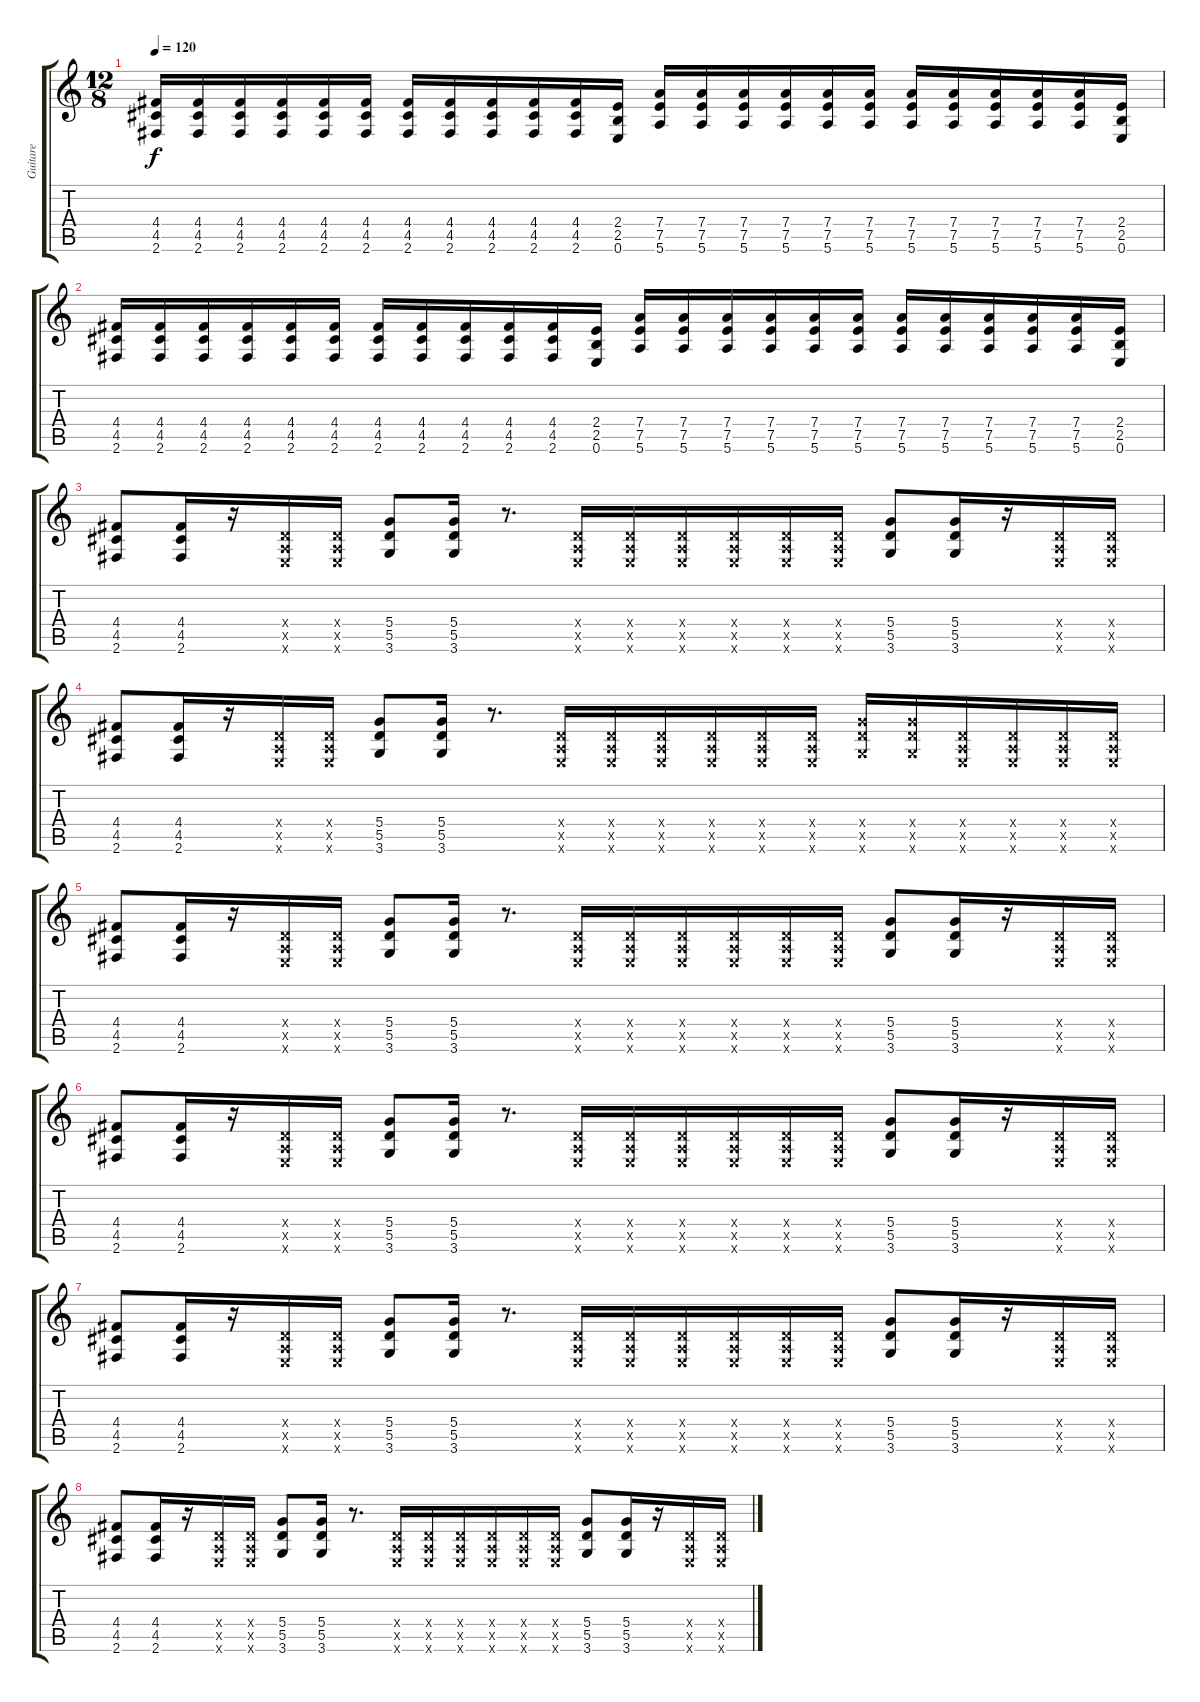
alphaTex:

\track ("Guitare" "Guitare") {instrument distortionguitar}
\staff {score tabs}
\tuning (E4 B3 G3 D3 A2 E2) {hide}
\ts (12 8)
\tempo 120
\clef g2
\ks c
(4.4 4.5 2.6).16{dy f} (4.4 4.5 2.6).16 (4.4 4.5 2.6).16 (4.4 4.5 2.6).16 (4.4 4.5 2.6).16 (4.4 4.5 2.6).16 (4.4 4.5 2.6).16 (4.4 4.5 2.6).16 (4.4 4.5 2.6).16 (4.4 4.5 2.6).16 (4.4 4.5 2.6).16 (2.4 2.5 0.6).16 (7.4 7.5 5.6).16 (7.4 7.5 5.6).16 (7.4 7.5 5.6).16 (7.4 7.5 5.6).16 (7.4 7.5 5.6).16 (7.4 7.5 5.6).16 (7.4 7.5 5.6).16 (7.4 7.5 5.6).16 (7.4 7.5 5.6).16 (7.4 7.5 5.6).16 (7.4 7.5 5.6).16 (2.4 2.5 0.6).16 |
(4.4 4.5 2.6).16 (4.4 4.5 2.6).16 (4.4 4.5 2.6).16 (4.4 4.5 2.6).16 (4.4 4.5 2.6).16 (4.4 4.5 2.6).16 (4.4 4.5 2.6).16 (4.4 4.5 2.6).16 (4.4 4.5 2.6).16 (4.4 4.5 2.6).16 (4.4 4.5 2.6).16 (2.4 2.5 0.6).16 (7.4 7.5 5.6).16 (7.4 7.5 5.6).16 (7.4 7.5 5.6).16 (7.4 7.5 5.6).16 (7.4 7.5 5.6).16 (7.4 7.5 5.6).16 (7.4 7.5 5.6).16 (7.4 7.5 5.6).16 (7.4 7.5 5.6).16 (7.4 7.5 5.6).16 (7.4 7.5 5.6).16 (2.4 2.5 0.6).16 |
(4.4 4.5 2.6).8 (4.4 4.5 2.6).16 r.16 (0.4{x} 0.5{x} 0.6{x}).16 (0.4{x} 0.5{x} 0.6{x}).16 (5.4 5.5 3.6).8 (5.4 5.5 3.6).16 r.8{d} (0.4{x} 0.5{x} 0.6{x}).16 (0.4{x} 0.5{x} 0.6{x}).16 (0.4{x} 0.5{x} 0.6{x}).16 (0.4{x} 0.5{x} 0.6{x}).16 (0.4{x} 0.5{x} 0.6{x}).16 (0.4{x} 0.5{x} 0.6{x}).16 (5.4 5.5 3.6).8 (5.4 5.5 3.6).16 r.16 (0.4{x} 0.5{x} 0.6{x}).16 (0.4{x} 0.5{x} 0.6{x}).16 |
(4.4 4.5 2.6).8 (4.4 4.5 2.6).16 r.16 (0.4{x} 0.5{x} 0.6{x}).16 (0.4{x} 0.5{x} 0.6{x}).16 (5.4 5.5 3.6).8 (5.4 5.5 3.6).16 r.8{d} (0.4{x} 0.5{x} 0.6{x}).16 (0.4{x} 0.5{x} 0.6{x}).16 (0.4{x} 0.5{x} 0.6{x}).16 (0.4{x} 0.5{x} 0.6{x}).16 (0.4{x} 0.5{x} 0.6{x}).16 (0.4{x} 0.5{x} 0.6{x}).16 (5.4{x} 5.5{x} 3.6{x}).16 (5.4{x} 5.5{x} 3.6{x}).16 (0.4{x} 0.5{x} 0.6{x}).16 (0.4{x} 0.5{x} 0.6{x}).16 (0.4{x} 0.5{x} 0.6{x}).16 (0.4{x} 0.5{x} 0.6{x}).16 |
(4.4 4.5 2.6).8 (4.4 4.5 2.6).16 r.16 (0.4{x} 0.5{x} 0.6{x}).16 (0.4{x} 0.5{x} 0.6{x}).16 (5.4 5.5 3.6).8 (5.4 5.5 3.6).16 r.8{d} (0.4{x} 0.5{x} 0.6{x}).16 (0.4{x} 0.5{x} 0.6{x}).16 (0.4{x} 0.5{x} 0.6{x}).16 (0.4{x} 0.5{x} 0.6{x}).16 (0.4{x} 0.5{x} 0.6{x}).16 (0.4{x} 0.5{x} 0.6{x}).16 (5.4 5.5 3.6).8 (5.4 5.5 3.6).16 r.16 (0.4{x} 0.5{x} 0.6{x}).16 (0.4{x} 0.5{x} 0.6{x}).16 |
(4.4 4.5 2.6).8 (4.4 4.5 2.6).16 r.16 (0.4{x} 0.5{x} 0.6{x}).16 (0.4{x} 0.5{x} 0.6{x}).16 (5.4 5.5 3.6).8 (5.4 5.5 3.6).16 r.8{d} (0.4{x} 0.5{x} 0.6{x}).16 (0.4{x} 0.5{x} 0.6{x}).16 (0.4{x} 0.5{x} 0.6{x}).16 (0.4{x} 0.5{x} 0.6{x}).16 (0.4{x} 0.5{x} 0.6{x}).16 (0.4{x} 0.5{x} 0.6{x}).16 (5.4 5.5 3.6).8 (5.4 5.5 3.6).16 r.16 (0.4{x} 0.5{x} 0.6{x}).16 (0.4{x} 0.5{x} 0.6{x}).16 |
(4.4 4.5 2.6).8 (4.4 4.5 2.6).16 r.16 (0.4{x} 0.5{x} 0.6{x}).16 (0.4{x} 0.5{x} 0.6{x}).16 (5.4 5.5 3.6).8 (5.4 5.5 3.6).16 r.8{d} (0.4{x} 0.5{x} 0.6{x}).16 (0.4{x} 0.5{x} 0.6{x}).16 (0.4{x} 0.5{x} 0.6{x}).16 (0.4{x} 0.5{x} 0.6{x}).16 (0.4{x} 0.5{x} 0.6{x}).16 (0.4{x} 0.5{x} 0.6{x}).16 (5.4 5.5 3.6).8 (5.4 5.5 3.6).16 r.16 (0.4{x} 0.5{x} 0.6{x}).16 (0.4{x} 0.5{x} 0.6{x}).16 |
(4.4 4.5 2.6).8 (4.4 4.5 2.6).16 r.16 (0.4{x} 0.5{x} 0.6{x}).16 (0.4{x} 0.5{x} 0.6{x}).16 (5.4 5.5 3.6).8 (5.4 5.5 3.6).16 r.8{d} (0.4{x} 0.5{x} 0.6{x}).16 (0.4{x} 0.5{x} 0.6{x}).16 (0.4{x} 0.5{x} 0.6{x}).16 (0.4{x} 0.5{x} 0.6{x}).16 (0.4{x} 0.5{x} 0.6{x}).16 (0.4{x} 0.5{x} 0.6{x}).16 (5.4 5.5 3.6).8 (5.4 5.5 3.6).16 r.16 (0.4{x} 0.5{x} 0.6{x}).16 (0.4{x} 0.5{x} 0.6{x}).16
